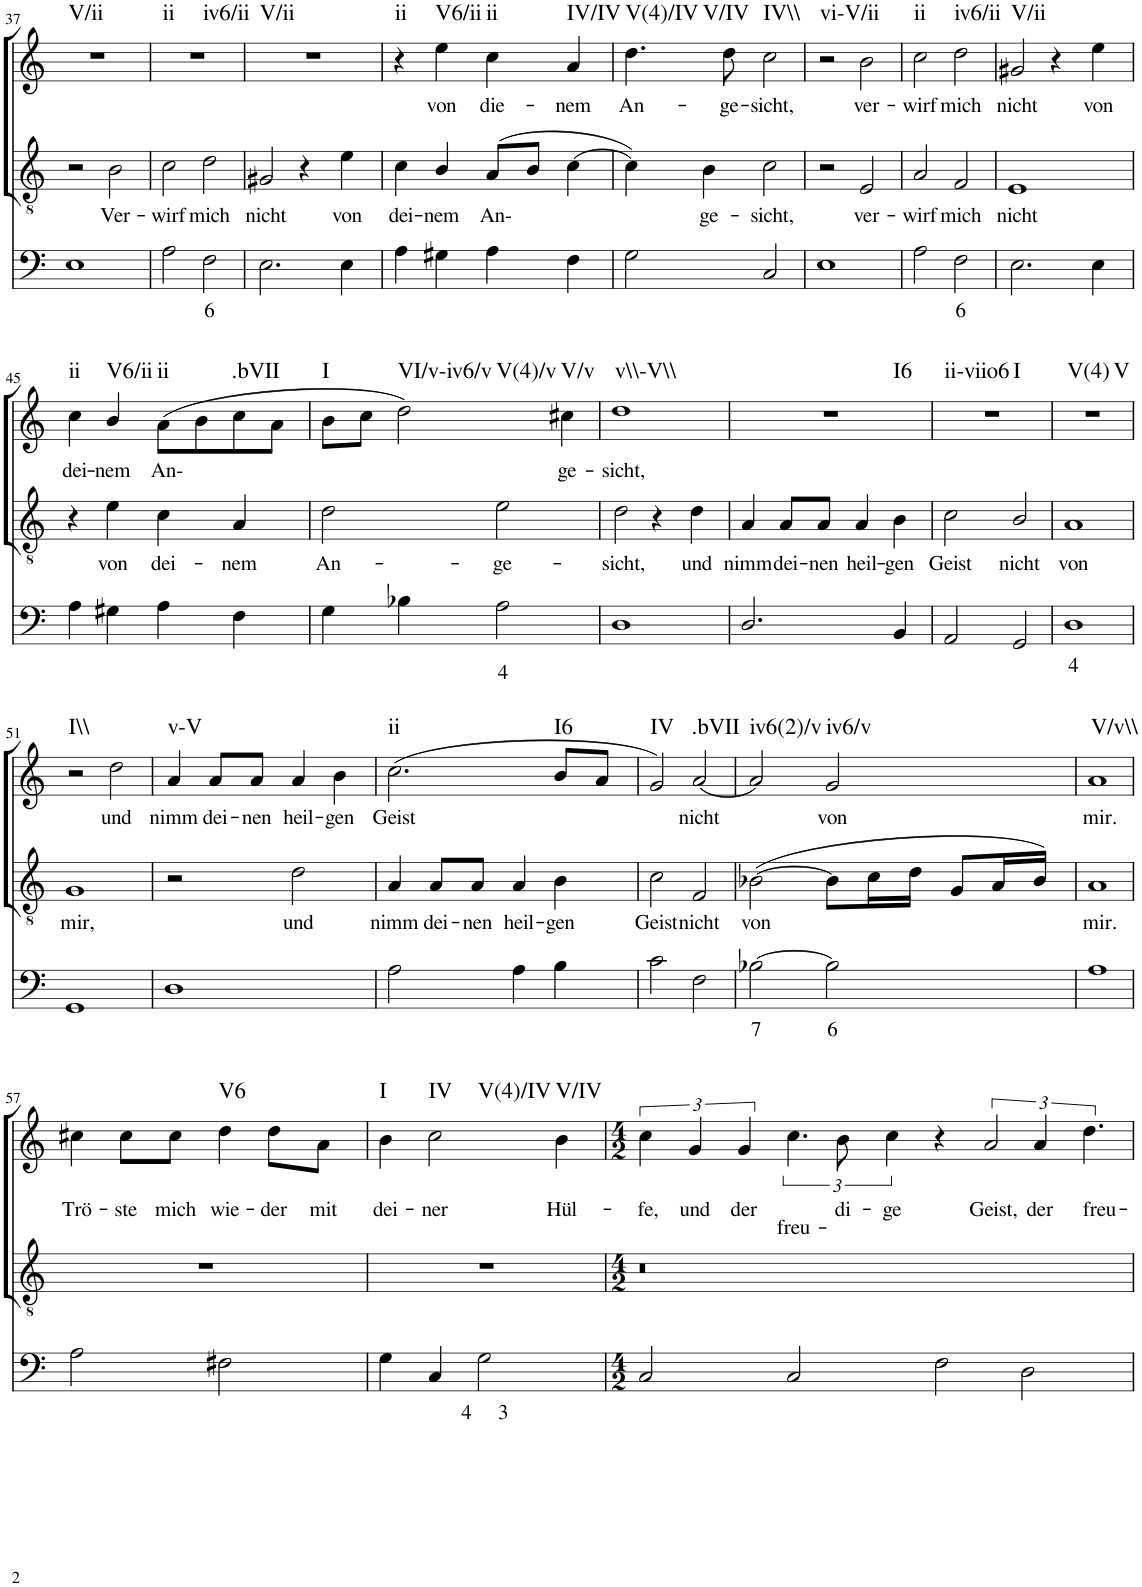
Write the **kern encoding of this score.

**kern	**text	**kern	**text	**kern	**text	**harte
*part3	*part3	*part2	*part2	*part1	*part1	*part1
*staff3	*staff3	*staff2	*staff2	*staff1	*staff1	*
*I"Continuo	*	*I"Tenor	*	*I"Soprano	*	*
!!LO:PB:g=z
*clefF4	*	*clefGv2	*	*clefG2	*	*
*k[]	*	*k[]	*	*k[]	*	*
*M4/4	*	*M4/4	*	*M4/4	*	*
=37	=37	=37	=37	=37	=37	=37
!	!	!	!	!	!	!LO:H:kt=V/ii
1E	.	2r	.	1r	.	N
!	!	!	!LO:LY:b	!	!	!
.	.	2B\	Ver-	.	.	.
=38	=38	=38	=38	=38	=38	=38
!	!	!	!LO:LY:b	!	!	!LO:H:n=1:kt=ii
!	!	!	!	!	!	!LO:H:n=2:kt=iv6/ii
2A\	.	2c\	wirf	1r	.	N N
!	!LO:LY:b	!	!LO:LY:b	!	!	!
2F\	6	2d\	mich	.	.	.
=39	=39	=39	=39	=39	=39	=39
!	!	!	!LO:LY:b	!	!	!LO:H:kt=V/ii
2.E\	.	2G#X/	nicht	1r	.	N
.	.	4r	.	.	.	.
!	!	!	!LO:LY:b	!	!	!
4E\	.	4e\	von	.	.	.
=40	=40	=40	=40	=40	=40	=40
!	!	!	!LO:LY:b	!	!	!LO:H:kt=ii
4A\	.	4c\	dei-	4r	.	N
!	!	!	!LO:LY:b	!	!LO:LY:b	!LO:H:kt=V6/ii
4G#X\	.	4B/	nem	4ee\	von	N
!	!	!	!LO:LY:b	!	!LO:LY:b	!LO:H:kt=ii
4A\	.	(8A/L	An-	4cc\	die-	N
.	.	8B/J	.	.	.	.
!	!	!	!	!	!LO:LY:b	!LO:H:kt=IV/IV
4F\	.	[4c\	.	4a/	nem	N
=41	=41	=41	=41	=41	=41	=41
!	!	!	!	!	!LO:LY:b	!LO:H:n=1:kt=V(4)/IV
!	!	!	!	!	!	!LO:H:n=2:kt=V/IV
2G\	.	4c\])	.	4.dd\	An-	N N
!	!	!	!LO:LY:b	!	!	!
.	.	4B\	ge-	.	.	.
!	!	!	!	!	!LO:LY:b	!
.	.	.	.	8dd\	ge-	.
!	!	!	!LO:LY:b	!	!LO:LY:b	!LO:H:kt=IV\\
2C/	.	2c\	sicht,	2cc\	sicht,	N
=42	=42	=42	=42	=42	=42	=42
!	!	!	!	!	!	!LO:H:kt=vi-V/ii
1E	.	2r	.	2r	.	N
!	!	!	!LO:LY:b	!	!LO:LY:b	!
.	.	2E/	ver-	2b\	ver-	.
=43	=43	=43	=43	=43	=43	=43
!	!	!	!LO:LY:b	!	!LO:LY:b	!LO:H:kt=ii
2A\	.	2A/	wirf	2cc\	wirf	N
!	!LO:LY:b	!	!LO:LY:b	!	!LO:LY:b	!LO:H:kt=iv6/ii
2F\	6	2F/	mich	2dd\	mich	N
=44	=44	=44	=44	=44	=44	=44
!	!	!	!LO:LY:b	!	!LO:LY:b	!LO:H:kt=V/ii
2.E\	.	1E	nicht	2g#X/	nicht	N
.	.	.	.	4r	.	.
!	!	!	!	!	!LO:LY:b	!
4E\	.	.	.	4ee\	von	.
!!LO:LB:g=z
=45	=45	=45	=45	=45	=45	=45
!	!	!	!	!	!LO:LY:b	!LO:H:kt=ii
4A\	.	4r	.	4cc\	dei-	N
!	!	!	!LO:LY:b	!	!LO:LY:b	!LO:H:kt=V6/ii
4G#X\	.	4e\	von	4b/	nem	N
!	!	!	!LO:LY:b	!	!LO:LY:b	!LO:H:kt=ii
4A\	.	4c\	dei-	(8a\L	An-	N
.	.	.	.	8b\	.	.
!	!	!	!LO:LY:b	!	!	!LO:H:kt=.bVII
4F\	.	4A/	nem	8cc\	.	N
.	.	.	.	8a\J	.	.
=46	=46	=46	=46	=46	=46	=46
!	!	!	!LO:LY:b	!	!	!LO:H:kt=I
4G\	.	2d\	An-	8b\L	.	N
.	.	.	.	8cc\J	.	.
!	!	!	!	!	!	!LO:H:n=1:kt=VI/v-iv6/v
!	!	!	!	!	!	!LO:H:n=2:kt=V(4)/v
4B-X\	.	.	.	2dd\)	.	N N
!	!LO:LY:b	!	!LO:LY:b	!	!	!
2A\	4	2e\	ge-	.	.	.
!	!	!	!	!	!LO:LY:b	!LO:H:kt=V/v
.	.	.	.	4cc#X\	ge-	N
=47	=47	=47	=47	=47	=47	=47
!	!	!	!LO:LY:b	!	!LO:LY:b	!LO:H:kt=v\\-V\\
1D	.	2d\	sicht,	1dd	sicht,	N
.	.	4r	.	.	.	.
!	!	!	!LO:LY:b	!	!	!
.	.	4d\	und	.	.	.
=48	=48	=48	=48	=48	=48	=48
!	!	!	!LO:LY:b	!	!	!LO:H:kt=I6
2.D/	.	4A/	nimm	1r	.	N
!	!	!	!LO:LY:b	!	!	!
.	.	8A/L	dei-	.	.	.
!	!	!	!LO:LY:b	!	!	!
.	.	8A/J	nen	.	.	.
!	!	!	!LO:LY:b	!	!	!
.	.	4A/	heil-	.	.	.
!	!	!	!LO:LY:b	!	!	!
4BB/	.	4B\	gen	.	.	.
=49	=49	=49	=49	=49	=49	=49
!	!	!	!LO:LY:b	!	!	!LO:H:n=1:kt=ii-viio6
!	!	!	!	!	!	!LO:H:n=2:kt=I
2AA/	.	2c\	Geist	1r	.	N N
!	!	!	!LO:LY:b	!	!	!
2GG/	.	2B/	nicht	.	.	.
=50	=50	=50	=50	=50	=50	=50
!	!LO:LY:b	!	!LO:LY:b	!	!	!LO:H:n=1:kt=V(4)
!	!	!	!	!	!	!LO:H:n=2:kt=V
1D	4	1A	von	1r	.	N N
!!LO:LB:g=z
=51	=51	=51	=51	=51	=51	=51
!	!	!	!LO:LY:b	!	!	!LO:H:kt=I\\
1GG	.	1G	mir,	2r	.	N
!	!	!	!	!	!LO:LY:b	!
.	.	.	.	2dd\	und	.
=52	=52	=52	=52	=52	=52	=52
!	!	!	!	!	!LO:LY:b	!LO:H:kt=v-V
1D	.	2r	.	4a/	nimm	N
!	!	!	!	!	!LO:LY:b	!
.	.	.	.	8a/L	dei-	.
!	!	!	!	!	!LO:LY:b	!
.	.	.	.	8a/J	nen	.
!	!	!	!LO:LY:b	!	!LO:LY:b	!
.	.	2d\	und	4a/	heil-	.
!	!	!	!	!	!LO:LY:b	!
.	.	.	.	4b\	gen	.
=53	=53	=53	=53	=53	=53	=53
!	!	!	!LO:LY:b	!	!LO:LY:b	!LO:H:kt=ii
2A\	.	4A/	nimm	(2.cc\	Geist	N
!	!	!	!LO:LY:b	!	!	!
.	.	8A/L	dei-	.	.	.
!	!	!	!LO:LY:b	!	!	!
.	.	8A/J	nen	.	.	.
!	!	!	!LO:LY:b	!	!	!
4A\	.	4A/	heil-	.	.	.
!	!	!	!LO:LY:b	!	!	!LO:H:kt=I6
4B\	.	4B\	gen	8b/L	.	N
.	.	.	.	8a/J	.	.
=54	=54	=54	=54	=54	=54	=54
!	!	!	!LO:LY:b	!	!	!LO:H:kt=IV
2c\	.	2c\	Geist	2g/)	.	N
!	!	!	!LO:LY:b	!	!LO:LY:b	!LO:H:kt=.bVII
2F\	.	2F/	nicht	[2a/	nicht	N
=55	=55	=55	=55	=55	=55	=55
!	!LO:LY:b	!	!LO:LY:b	!	!	!LO:H:kt=iv6(2)/v
[2B-X\	7	([2B-X\	von	2a/]	.	N
!	!LO:LY:b	!	!	!	!LO:LY:b	!LO:H:kt=iv6/v
2B-\]	6	8B-\L]	.	2g/	von	N
.	.	16c\L	.	.	.	.
.	.	16d\JJ	.	.	.	.
.	.	8G/L	.	.	.	.
.	.	16A/L	.	.	.	.
.	.	16B-/JJ)	.	.	.	.
=56	=56	=56	=56	=56	=56	=56
!	!	!	!LO:LY:b	!	!LO:LY:b	!LO:H:kt=V/v\\
1A	.	1A	mir.	1a	mir.	N
!!LO:LB:g=z
=57	=57	=57	=57	=57	=57	=57
!	!	!	!	!	!LO:LY:b	!
2A\	.	1r	.	4cc#X\	Trö-	.
!	!	!	!	!	!LO:LY:b	!
.	.	.	.	8cc#\L	ste	.
!	!	!	!	!	!LO:LY:b	!
.	.	.	.	8cc#\J	mich	.
!	!	!	!	!	!LO:LY:b	!LO:H:kt=V6
2F#X\	.	.	.	4dd\	wie-	N
!	!	!	!	!	!LO:LY:b	!
.	.	.	.	8dd\L	der	.
!	!	!	!	!	!LO:LY:b	!
.	.	.	.	8a\J	mit	.
=58	=58	=58	=58	=58	=58	=58
!	!	!	!	!	!LO:LY:b	!LO:H:kt=I
4G\	.	1r	.	4b\	dei-	N
!	!	!	!	!	!LO:LY:b	!LO:H:n=1:kt=IV
!	!	!	!	!	!	!LO:H:n=2:kt=V(4)/IV
4C/	.	.	.	2cc\	ner	N N
!	!LO:LY:b	!	!	!	!	!
2G\	4 3	.	.	.	.	.
!	!	!	!	!	!LO:LY:b	!LO:H:kt=V/IV
.	.	.	.	4b\	Hül-	N
=59	=59	=59	=59	=59	=59	=59
*M4/2	*	*M4/2	*	*M4/2	*	*
!	!	!	!	!	!LO:LY:b	!LO:H:kt=N.C.
2C/	.	0r	.	6cc\	fe,	N
!	!	!	!	!	!LO:LY:b	!
.	.	.	.	6g/	und	.
!	!	!	!	!	!LO:LY:b	!
.	.	.	.	6g/	der	.
!	!	!	!	!	!LO:LY:b	!
2C/	.	.	.	6.cc\	freu-	.
!	!	!	!	!	!LO:LY:b	!
.	.	.	.	12b\	di-	.
!	!	!	!	!	!LO:LY:b	!
.	.	.	.	6cc\	ge	.
2F\	.	.	.	4r	.	.
!	!	!	!	!	!LO:LY:b	!
.	.	.	.	3a/	Geist,	.
2D\	.	.	.	.	.	.
!	!	!	!	!	!LO:LY:b	!
.	.	.	.	6a/	der	.
!	!	!	!	!	!LO:LY:b	!
.	.	.	.	6.dd\	freu-	.
=	=	=	=	=	=	=
*-	*-	*-	*-	*-	*-	*-
